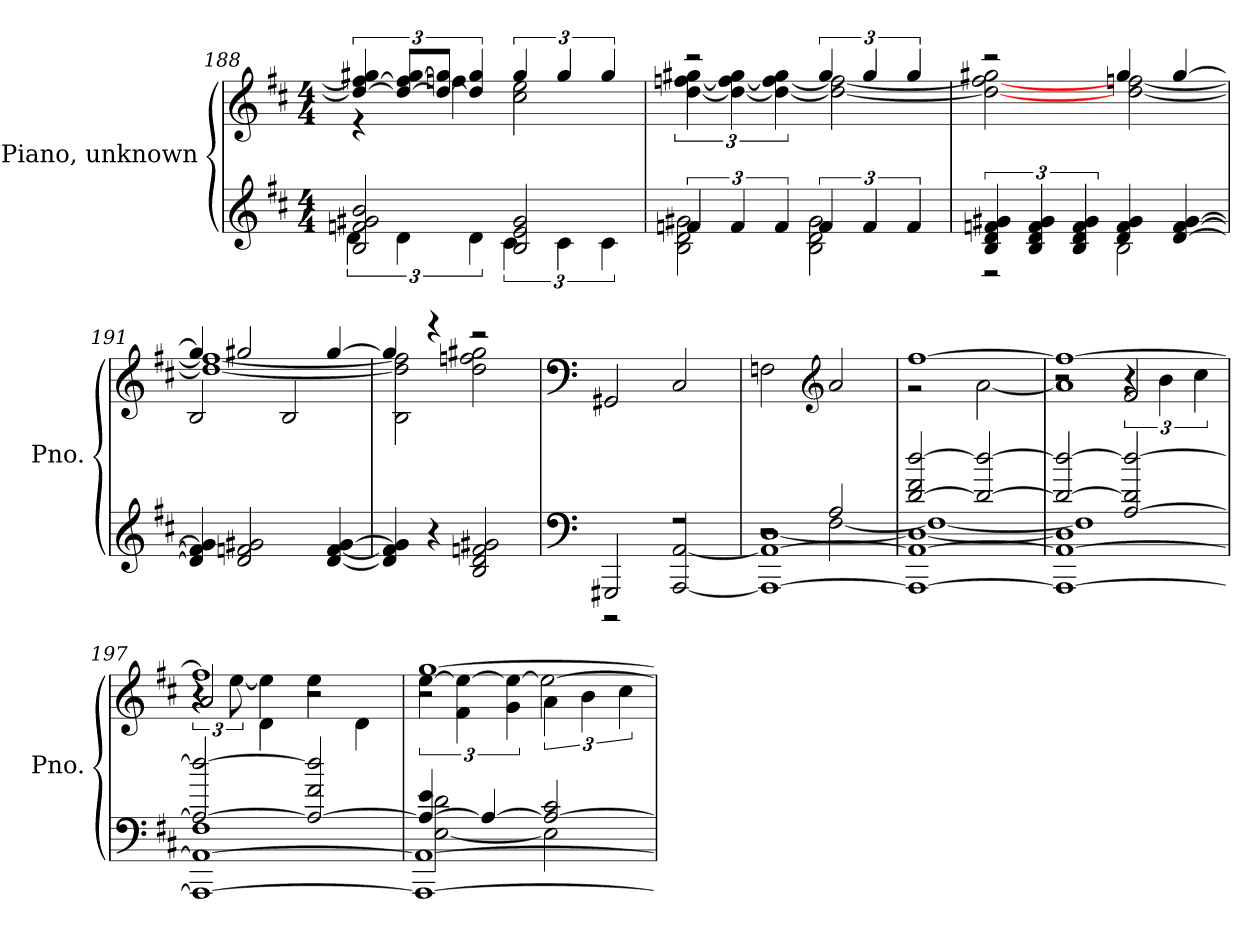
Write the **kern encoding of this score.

**kern	**kern
*part1	*part1
*staff2	*staff1
*I"Piano, unknown	*
*I'Pno.	*
!!LO:LB:g=z
*clefG2	*clefG2
*k[f#c#]	*k[f#c#]
*M4/4	*M4/4
=188	=188
*^	*^
2B/ 2fn/ 2g#X/ 2b/	6d\	6dd/_ 6ff/_ 6gg#X/	4r
.	6d\	12dd/_ 12ff/] [12gg#/L	.
.	.	12dd/_ 12gg#/]J	4ffn\
.	6d\	6dd/] 6gg#/	.
2B/ 2e/ 2g#/	6c#\	6gg#/	2cc#\ 2ee\
.	6c#\	6gg#/	.
.	6c#\	6gg#/	.
=189	=189	=189	=189
6fn/	2B\ 2d\ 2g#X\	2r	[6dd\ [6ffn\ 6gg#X\
6f/	.	.	6dd\_ 6ff\_ 6gg#\
6f/	.	.	6dd\_ 6ff\_ 6gg#\
6f/	2B\ 2d\ 2g#\	6gg#/	2dd\_ 2ff\_
6f/	.	6gg#/	.
6f/	.	6gg#/	.
=190	=190	=190	=190
6B/ 6d/ 6fn/ 6g#X/	2r	2r	2dd\_ 2ff\_ 2gg#X\
6B/ 6d/ 6f/ 6g#/	.	.	.
6B/ 6d/ 6f/ 6g#/	.	.	.
4d/ 4f/ 4g#/	2B\	4gg#/	[2dd\ [2ffn\
[4d/ [4f/ [4g#/	.	[4gg#/	.
*v	*v	*	*
=191	=191	=191
*	*	*^
4d/] 4f/] 4g#/]	4gg#/]	1dd_ 1ff_	2B/
2d/ 2fn/ 2g#X/	2gg#X/	.	.
.	.	.	2B/
[4d/ [4f/ [4g#/	[4gg#/	.	.
*	*	*v	*v
!!LO:LB:g=z
=192	=192	=192
4d/] 4f/] 4g#/]	4gg#/]	2B\ 2dd\] 2ff\]
4r	4r	.
2B/ 2d/ 2fn/ 2g#X/	2r	2dd\ 2ffn\ 2gg#X\
*	*v	*v
=193	=193
*clefF4	*clefF4
*^	*
2GGG#X/	2r	2GG#X/
2r	[2AAA/ [2AA/	2C#/
=194	=194	=194
*^	*^	*
2r	[1D	1AAA_ 1AA_	2r	2Fn\
*	*	*	*	*clefG2
2A/	.	.	[2F#\	2a/
=195	=195	=195	=195	=195
*	*	*	*	*^
[2d/ 2f#/ [2dd/	1D_	1AAA_ 1AA_	1F#_	[1ff#	2r
2d/_ 2dd/_	.	.	.	.	[2a\
=196	=196	=196	=196	=196	=196
*	*	*	*	*^	*^
2d/_ 2dd/_	1D]	1AAA_ 1AA_	1F#]	1ff#_	2r	2r	1a]
[2A/ 2d/] 2dd/_	.	.	.	.	6r	2f#/	.
.	.	.	.	.	6b\	.	.
.	.	.	.	.	6cc#\	.	.
*	*	*v	*v	*	*	*	*
=197	=197	=197	=197	=197	=197	=197
2A/_ 2dd/_	1F#	1AAA_ 1AA_	1ff#]	6r	2a/	4r
.	.	.	.	[12ee\	.	.
.	.	.	.	4ee\]	.	4d\
2A/_ 2f#/ 2dd/]	.	.	.	4ee\	2r	2r
.	.	.	.	4d\	.	.
*	*	*	*	*	*v	*v
=198	=198	=198	=198	=198	=198
4A/_ 4e/	[2E\ 2d\	1AAA_ 1AA_	[1gg	2r	[6ee\
.	.	.	.	.	6f#\ 6ee\_
4A/_	.	.	.	.	.
.	.	.	.	.	6g\ 6ee\_
2A/_ 2c#/	2E\]	.	.	6a\	2ee\_
.	.	.	.	6b\	.
.	.	.	.	6cc#\	.
*v	*v	*v	*	*	*
*	*v	*v	*v
=	=
*-	*-
